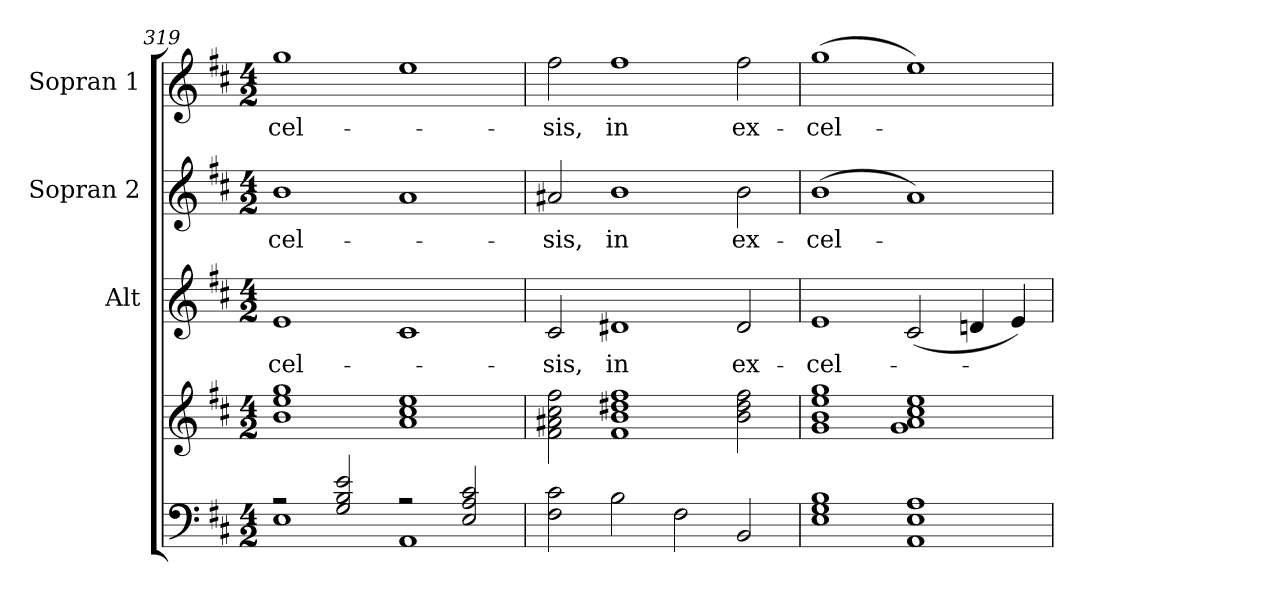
**kern	**kern	**kern	**text	**kern	**text	**kern	**text
*part4	*part4	*part3	*part3	*part2	*part2	*part1	*part1
*staff5	*staff4	*staff3	*staff3	*staff2	*staff2	*staff1	*staff1
*	*	*I"Alt	*	*I"Sopran 2	*	*I"Sopran 1	*
*	*	*I'A.	*	*I'S. 2	*	*I'S. 1	*
*clefF4	*clefG2	*clefG2	*	*clefG2	*	*clefG2	*
*k[f#c#]	*k[f#c#]	*k[f#c#]	*	*k[f#c#]	*	*k[f#c#]	*
*D:	*D:	*D:	*	*D:	*	*D:	*
*M4/2	*M4/2	*M4/2	*	*M4/2	*	*M4/2	*
=319	=319	=319	=319	=319	=319	=319	=319
*^	*	*	*	*	*	*	*
!	!	!	!	!LO:LY:b	!	!LO:LY:b	!	!LO:LY:b
2rA	1E	1b 1ee 1gg	1e	-cel-	1b	-cel-	1gg	-cel-
2G/ 2B/ 2e/	.	.	.	.	.	.	.	.
2rA	1AA	1a 1cc# 1ee	1c#	.	1a	.	1ee	.
2E/ 2A/ 2c#/	.	.	.	.	.	.	.	.
*v	*v	*	*	*	*	*	*	*
=320	=320	=320	=320	=320	=320	=320	=320
!	!	!	!LO:LY:b	!	!LO:LY:b	!	!LO:LY:b
2F#\ 2c#\	2f#\ 2a#X\ 2cc#\ 2ff#\	2c#/	-sis,	2a#X/	-sis,	2ff#\	-sis,
!	!	!	!LO:LY:b	!	!LO:LY:b	!	!LO:LY:b
2B\	1f# 1b 1dd#X 1ff#	1d#X	in	1b	in	1ff#	in
2F#\	.	.	.	.	.	.	.
!	!	!	!LO:LY:b	!	!LO:LY:b	!	!LO:LY:b
2BB/	2b\ 2dd#\ 2ff#\	2d#/	ex-	2b\	ex-	2ff#\	ex-
=321	=321	=321	=321	=321	=321	=321	=321
!	!	!	!LO:LY:b	!	!LO:LY:b	!	!LO:LY:b
1E 1G 1B	1g 1b 1ee 1gg	1e	-cel-	(>1b	-cel-	(>1gg	-cel-
1AA 1E 1A	1g 1a 1cc# 1ee	(<2c#/	.	1a)	.	1ee)	.
.	.	4dn/	.	.	.	.	.
.	.	4e/)	.	.	.	.	.
=	=	=	=	=	=	=	=
*-	*-	*-	*-	*-	*-	*-	*-
